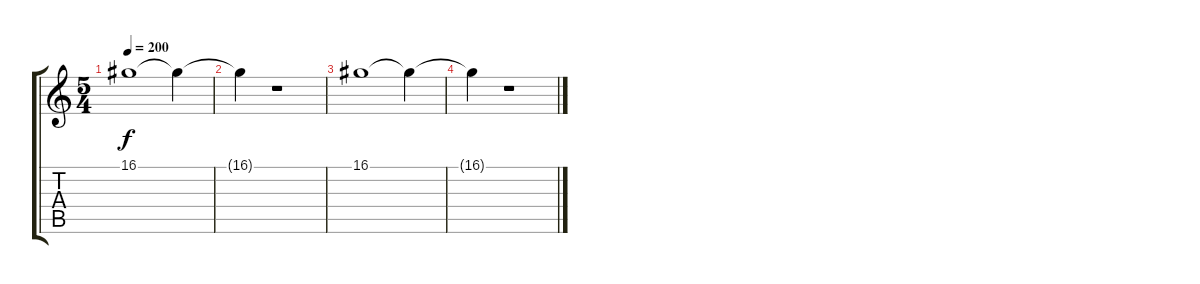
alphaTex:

\track "" {instrument recorder}
\staff {score tabs}
\tuning (E4 B3 G3 D3 A2 E2) {hide}
\ts (5 4)
\tempo 200
\clef g2
\ks c
16.1.1{dy f} 16.1{t}.4 |
16.1{t}.4 r.1 |
16.1.1 16.1{t}.4 |
16.1{t}.4 r.1
